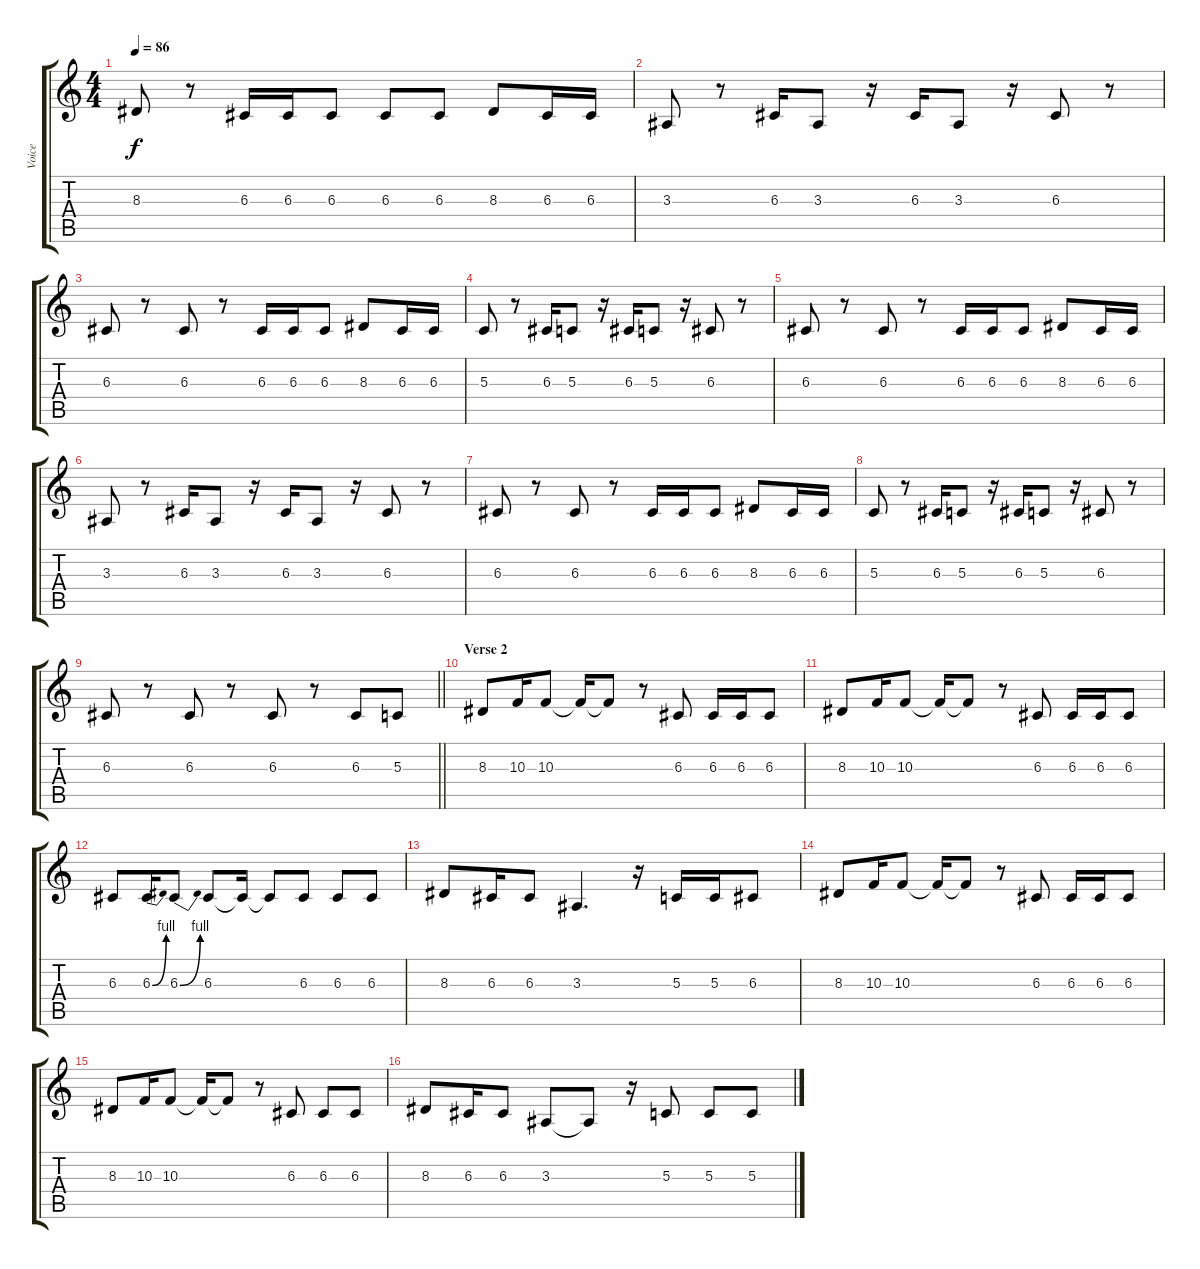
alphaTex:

\track ("Voice" "Voice") {instrument oboe}
\staff {score tabs}
\tuning (E4 B3 G3 D3 A2 E2) {hide}
\ts (4 4)
\tempo 86
\clef g2
\ks c
8.3.8{dy f} r.8 6.3.16 6.3.16 6.3.8 6.3.8 6.3.8 8.3.8 6.3.16 6.3.16 |
3.3.8 r.8 6.3.16 3.3.8 r.16 6.3.16 3.3.8 r.16 6.3.8 r.8 |
6.3.8 r.8 6.3.8 r.8 6.3.16 6.3.16 6.3.8 8.3.8 6.3.16 6.3.16 |
5.3.8 r.8 6.3.16 5.3.8 r.16 6.3.16 5.3.8 r.16 6.3.8 r.8 |
6.3.8 r.8 6.3.8 r.8 6.3.16 6.3.16 6.3.8 8.3.8 6.3.16 6.3.16 |
3.3.8 r.8 6.3.16 3.3.8 r.16 6.3.16 3.3.8 r.16 6.3.8 r.8 |
6.3.8 r.8 6.3.8 r.8 6.3.16 6.3.16 6.3.8 8.3.8 6.3.16 6.3.16 |
5.3.8 r.8 6.3.16 5.3.8 r.16 6.3.16 5.3.8 r.16 6.3.8 r.8 |
\barLineRight lightlight
6.3.8 r.8 6.3.8 r.8 6.3.8 r.8 6.3.8 5.3.8 |
\section ("" "Verse 2")
8.3.8 10.3.16 10.3.8 10.3{t}.16 10.3{t}.8 r.8 6.3.8 6.3.16 6.3.16 6.3.8 |
8.3.8 10.3.16 10.3.8 10.3{t}.16 10.3{t}.8 r.8 6.3.8 6.3.16 6.3.16 6.3.8 |
6.3.8 6.3{be (bend 0 0 60 4)}.16 6.3{be (bend 0 0 60 4)}.8 6.3.8 6.3{t}.16 6.3{t}.8 6.3.8 6.3.8 6.3.8 |
8.3.8 6.3.16 6.3.8 3.3.4{d} r.16 5.3.16 5.3.16 6.3.8 |
8.3.8 10.3.16 10.3.8 10.3{t}.16 10.3{t}.8 r.8 6.3.8 6.3.16 6.3.16 6.3.8 |
8.3.8 10.3.16 10.3.8 10.3{t}.16 10.3{t}.8 r.8 6.3.8 6.3.8 6.3.8 |
8.3.8 6.3.16 6.3.8 3.3.8 3.3{t}.8 r.16 5.3.8 5.3.8 5.3.8
